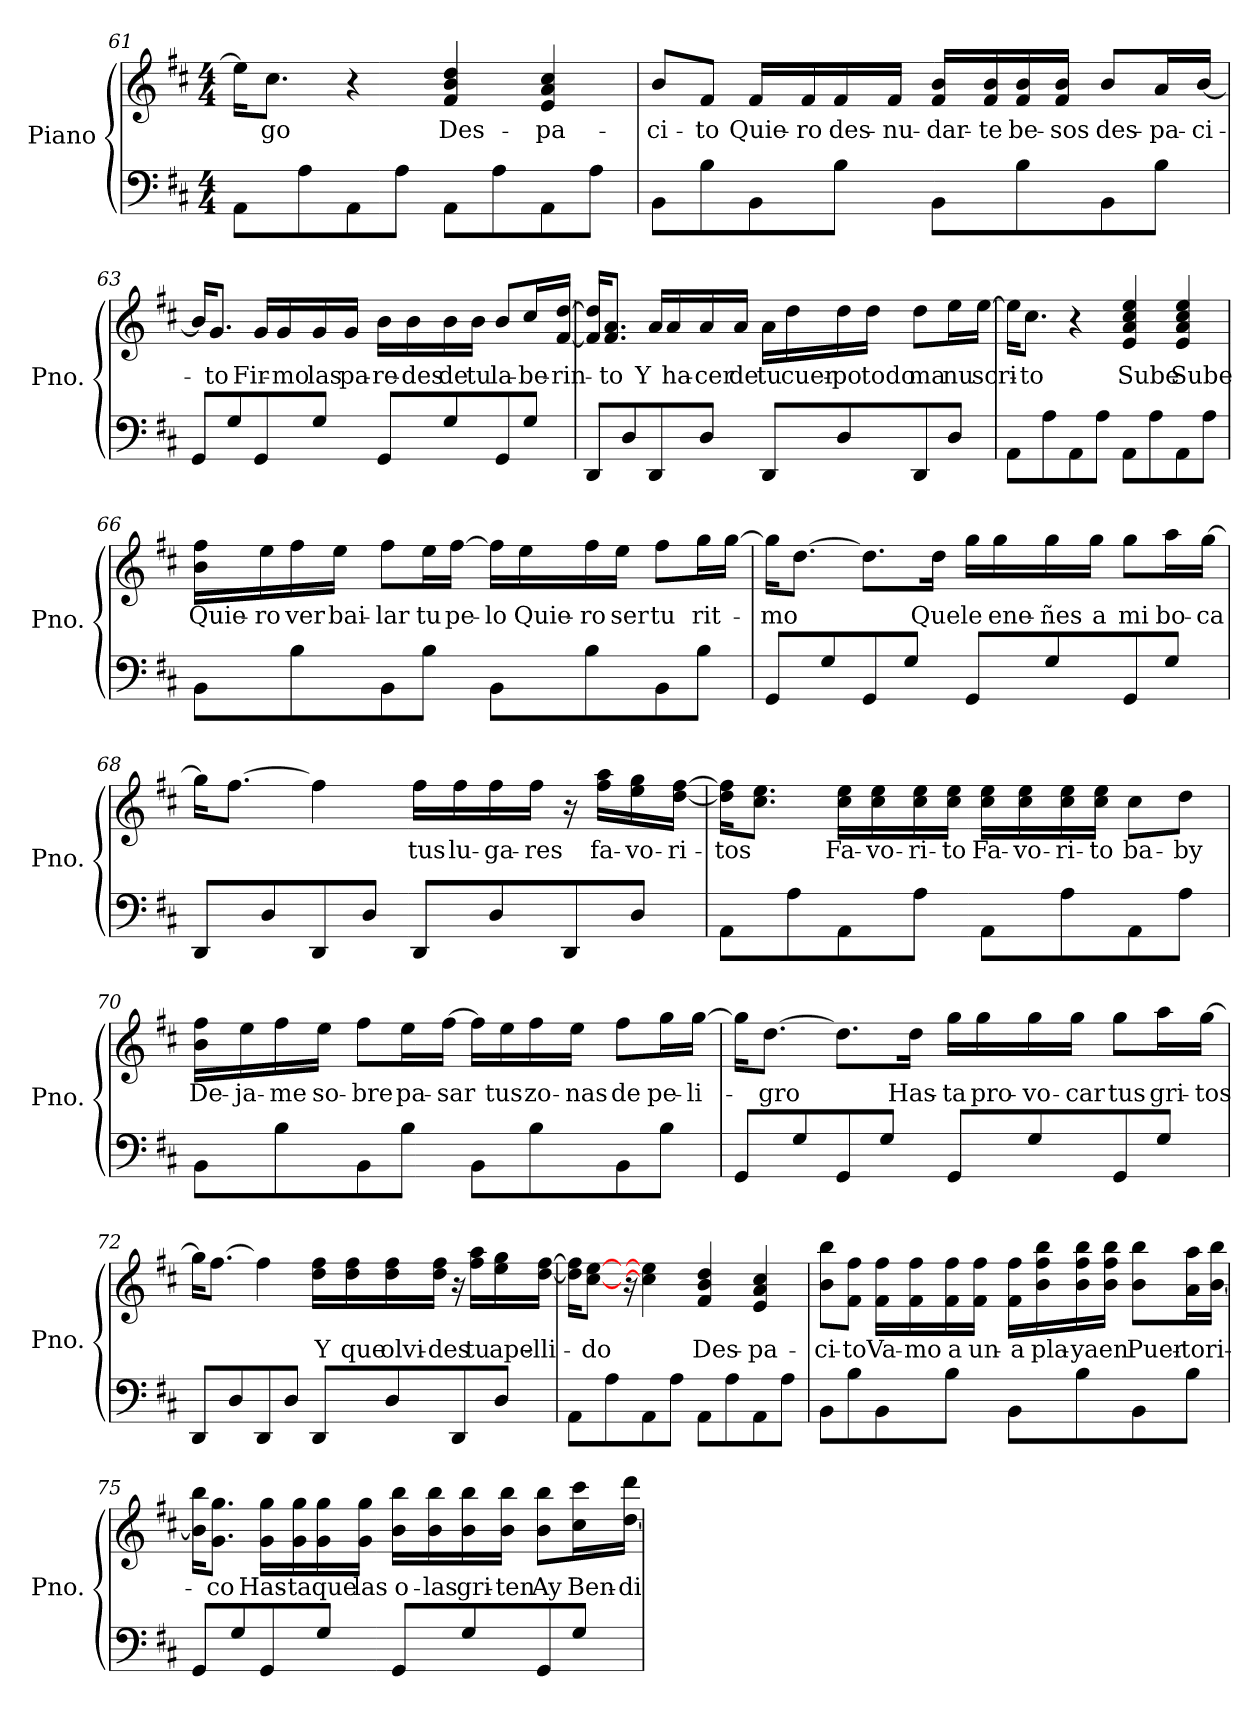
**kern	**kern	**text
*part1	*part1	*part1
*staff2	*staff1	*staff1
*I"Piano	*	*
*I'Pno.	*	*
*clefF4	*clefG2	*
*k[f#c#]	*k[f#c#]	*
*M4/4	*M4/4	*
=61	=61	=61
8AA\L	16ee\KL]	.
.	8.cc#\J	go
8A\	.	.
8AA\	4r	.
8A\J	.	.
8AA\L	4f#/ 4b/ 4dd/	Des-
8A\	.	.
8AA\	4e/ 4a/ 4cc#/	-pa-
8A\J	.	.
!!LO:LB:g=z
=62	=62	=62
8BB\L	8b/L	-ci-
8B\	8f#/J	-to
8BB\	16f#/LL	Quie-
.	16f#/	-ro
8B\J	16f#/	des-
.	16f#/JJ	-nu-
8BB\L	16f#/ 16b/LL	-dar-
.	16f#/ 16b/	-te
8B\	16f#/ 16b/	be-
.	16f#/ 16b/JJ	-sos
8BB\	8b/L	des-
8B\J	16a/L	-pa-
.	[16b/JJ	-ci-
=63	=63	=63
8GG/L	16b/KL]	.
.	8.g/J	-to
8G/	.	.
8GG/	16g/LL	Fir-
.	16g/	-mo
8G/J	16g/	las
.	16g/JJ	pa-
8GG/L	16b\LL	-re-
.	16b\	-des
8G/	16b\	de
.	16b\JJ	tu
8GG/	8b/L	la-
8G/J	16cc#/L	-be-
.	[16f#/ [16dd/JJ	-rin-
!!LO:PB:g=z
=64	=64	=64
8DD/L	16f#/] 16dd/]KL	.
.	8.f#/ 8.a/J	-to
8D/	.	.
8DD/	16a/LL	Y
.	16a/	ha-
8D/J	16a/	-cer
.	16a/JJ	de
8DD/L	16a\LL	tu
.	16dd\	cuer-
8D/	16dd\	-po
.	16dd\JJ	todo
8DD/	8dd\L	ma
8D/J	16ee\L	nu
.	[16ee\JJ	scri-
=65	=65	=65
8AA\L	16ee\KL]	.
.	8.cc#\J	-to
8A\	.	.
8AA\	4r	.
8A\J	.	.
8AA\L	4e/ 4a/ 4cc#/ 4ee/	Sube
8A\	.	.
8AA\	4e/ 4a/ 4cc#/ 4ee/	Sube
8A\J	.	.
!!LO:LB:g=z
=66	=66	=66
8BB\L	16b\ 16ff#\LL	Quie-
.	16ee\	-ro
8B\	16ff#\	ver
.	16ee\JJ	bai-
8BB\	8ff#\L	-lar
8B\J	16ee\L	tu
.	[16ff#\JJ	pe-
8BB\L	16ff#\LL]	-lo
.	16ee\	Quie-
8B\	16ff#\	-ro
.	16ee\JJ	ser
8BB\	8ff#\L	tu
8B\J	16gg\L	rit-
.	[16gg\JJ	.
=67	=67	=67
8GG/L	16gg\KL]	-mo
.	[8.dd\J	.
8G/	.	.
8GG/	8.dd\L]	.
8G/J	.	.
.	16dd\Jk	Que
8GG/L	16gg\LL	le
.	16gg\	ene-
8G/	16gg\	-ñes
.	16gg\JJ	a
8GG/	8gg\L	mi
8G/J	16aa\L	bo-
.	[16gg\JJ	-ca
!!LO:LB:g=z
=68	=68	=68
8DD/L	16gg\KL]	.
.	[8.ff#\J	.
8D/	.	.
8DD/	4ff#\]	.
8D/J	.	.
8DD/L	16ff#\LL	tus
.	16ff#\	lu-
8D/	16ff#\	-ga-
.	16ff#\JJ	-res
8DD/	16r	.
.	16ff#\ 16aa\LL	fa-
8D/J	16ee\ 16gg\	-vo-
.	[16dd\ [16ff#\JJ	-ri-
=69	=69	=69
8AA\L	16dd\] 16ff#\]KL	-tos
.	8.cc#\ 8.ee\J	.
8A\	.	.
8AA\	16cc#\ 16ee\LL	Fa-
.	16cc#\ 16ee\	-vo-
8A\J	16cc#\ 16ee\	-ri-
.	16cc#\ 16ee\JJ	-to
8AA\L	16cc#\ 16ee\LL	Fa-
.	16cc#\ 16ee\	-vo-
8A\	16cc#\ 16ee\	ri-
.	16cc#\ 16ee\JJ	-to
8AA\	8cc#\L	ba-
8A\J	8dd\J	-by
!!LO:LB:g=z
=70	=70	=70
8BB\L	16b\ 16ff#\LL	De-
.	16ee\	-ja-
8B\	16ff#\	-me
.	16ee\JJ	so-
8BB\	8ff#\L	-bre
8B\J	16ee\L	pa-
.	[16ff#\JJ	-sar
8BB\L	16ff#\LL]	.
.	16ee\	tus
8B\	16ff#\	zo-
.	16ee\JJ	-nas
8BB\	8ff#\L	de
8B\J	16gg\L	pe-
.	[16gg\JJ	-li-
=71	=71	=71
8GG/L	16gg\KL]	.
.	[8.dd\J	-gro
8G/	.	.
8GG/	8.dd\L]	.
8G/J	.	.
.	16dd\Jk	Has-
8GG/L	16gg\LL	-ta
.	16gg\	pro-
8G/	16gg\	-vo-
.	16gg\JJ	-car
8GG/	8gg\L	tus
8G/J	16aa\L	gri-
.	[16gg\JJ	-tos
!!LO:LB:g=z
=72	=72	=72
8DD/L	16gg\KL]	.
.	[8.ff#\J	.
8D/	.	.
8DD/	4ff#\]	.
8D/J	.	.
8DD/L	16dd\ 16ff#\LL	Y
.	16dd\ 16ff#\	que
8D/	16dd\ 16ff#\	olvi-
.	16dd\ 16ff#\JJ	-des
8DD/	16r	.
.	16ff#\ 16aa\LL	tu
8D/J	16ee\ 16gg\	ape-
.	[16dd\ [16ff#\JJ	-lli-
=73	=73	=73
8AA\L	16dd\] 16ff#\]KL	.
.	[8cc#\ [8ee\J	-do
8A\	.	.
.	16r	.
8AA\	4cc#\] 4ee\]	.
8A\J	.	.
8AA\L	4f#/ 4b/ 4dd/	Des-
8A\	.	.
8AA\	4e/ 4a/ 4cc#/	-pa-
8A\J	.	.
=74	=74	=74
8BB\L	8b\ 8bb\L	-ci-
8B\	8f#\ 8ff#\J	-to
8BB\	16f#\ 16ff#\LL	Va-
.	16f#\ 16ff#\	-mo
8B\J	16f#\ 16ff#\	a
.	16f#\ 16ff#\JJ	un-
8BB\L	16f#\ 16ff#\LL	-a
.	16b\ 16ff#\ 16bb\	pla-
8B\	16b\ 16ff#\ 16bb\	-ya
.	16b\ 16ff#\ 16bb\JJ	en
8BB\	8b\ 8bb\L	Puer-
8B\J	16a\ 16aa\L	-to
.	[16b\ 16bb\JJ	ri-
!!LO:PB:g=z
=75	=75	=75
8GG/L	16b\] 16bb\KL	.
.	8.g\ 8.gg\J	-co
8G/	.	.
8GG/	16g\ 16gg\LL	Has-
.	16g\ 16gg\	-ta
8G/J	16g\ 16gg\	que
.	16g\ 16gg\JJ	las
8GG/L	16b\ 16bb\LL	o-
.	16b\ 16bb\	-las
8G/	16b\ 16bb\	gri-
.	16b\ 16bb\JJ	-ten
8GG/	8b\ 8bb\L	Ay
8G/J	16cc#\ 16ccc#\L	Ben-
.	[16dd\ 16ddd\JJ	-di-
=	=	=
*-	*-	*-
